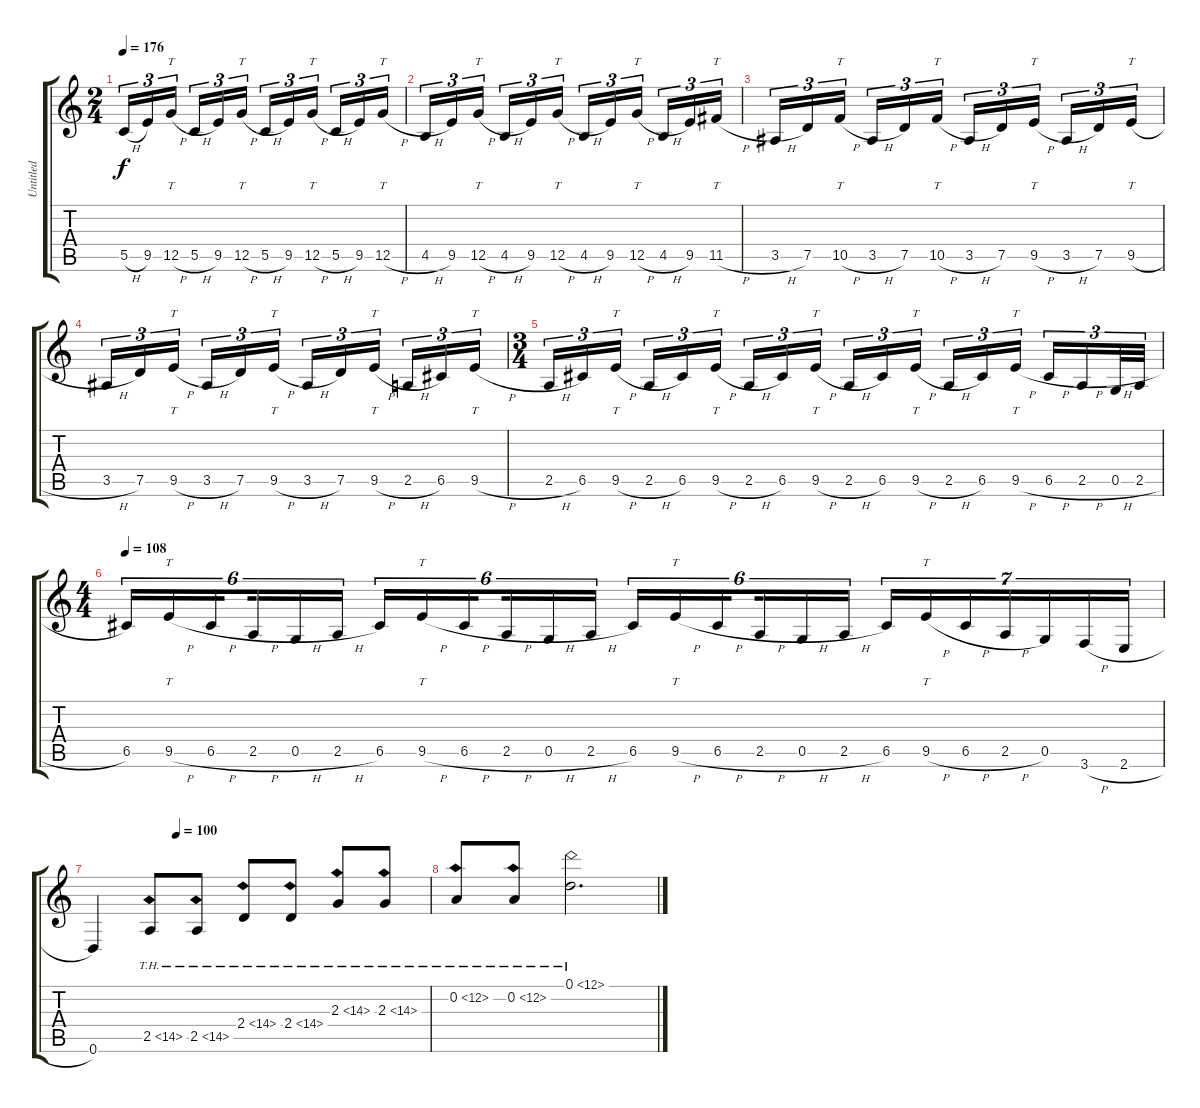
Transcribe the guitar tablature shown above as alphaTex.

\track ("Untitled" "Untitled") {instrument acousticguitarnylon}
\staff {score tabs}
\tuning (D4 A3 F3 C3 G2 D2) {hide}
\ts (2 4)
\tempo 176
\clef g2
\ks c
5.5{h}.16{tu (3 2) dy f} 9.5.16{tu (3 2)} 12.5{h}.16{tt tu (3 2) beam splitsecondary} 5.5{h}.16{tu (3 2)} 9.5.16{tu (3 2)} 12.5{h}.16{tt tu (3 2)} 5.5{h}.16{tu (3 2)} 9.5.16{tu (3 2)} 12.5{h}.16{tt tu (3 2) beam splitsecondary} 5.5{h}.16{tu (3 2)} 9.5.16{tu (3 2)} 12.5{h}.16{tt tu (3 2)} |
4.5{h}.16{tu (3 2)} 9.5.16{tu (3 2)} 12.5{h}.16{tt tu (3 2) beam splitsecondary} 4.5{h}.16{tu (3 2)} 9.5.16{tu (3 2)} 12.5{h}.16{tt tu (3 2)} 4.5{h}.16{tu (3 2)} 9.5.16{tu (3 2)} 12.5{h}.16{tt tu (3 2) beam splitsecondary} 4.5{h}.16{tu (3 2)} 9.5.16{tu (3 2)} 11.5{h}.16{tt tu (3 2)} |
3.5{h}.16{tu (3 2)} 7.5.16{tu (3 2)} 10.5{h}.16{tt tu (3 2) beam splitsecondary} 3.5{h}.16{tu (3 2)} 7.5.16{tu (3 2)} 10.5{h}.16{tt tu (3 2)} 3.5{h}.16{tu (3 2)} 7.5.16{tu (3 2)} 9.5{h}.16{tt tu (3 2) beam splitsecondary} 3.5{h}.16{tu (3 2)} 7.5.16{tu (3 2)} 9.5{h}.16{tt tu (3 2)} |
3.5{h}.16{tu (3 2)} 7.5.16{tu (3 2)} 9.5{h}.16{tt tu (3 2) beam splitsecondary} 3.5{h}.16{tu (3 2)} 7.5.16{tu (3 2)} 9.5{h}.16{tt tu (3 2)} 3.5{h}.16{tu (3 2)} 7.5.16{tu (3 2)} 9.5{h}.16{tt tu (3 2) beam splitsecondary} 2.5{h}.16{tu (3 2)} 6.5.16{tu (3 2)} 9.5{h}.16{tt tu (3 2)} |
\ts (3 4)
2.5{h}.16{tu (3 2)} 6.5.16{tu (3 2)} 9.5{h}.16{tt tu (3 2) beam splitsecondary} 2.5{h}.16{tu (3 2)} 6.5.16{tu (3 2)} 9.5{h}.16{tt tu (3 2)} 2.5{h}.16{tu (3 2)} 6.5.16{tu (3 2)} 9.5{h}.16{tt tu (3 2) beam splitsecondary} 2.5{h}.16{tu (3 2)} 6.5.16{tu (3 2)} 9.5{h}.16{tt tu (3 2)} 2.5{h}.16{tu (3 2)} 6.5.16{tu (3 2)} 9.5{h}.16{tt tu (3 2) beam splitsecondary} 6.5{h}.16{tu (3 2)} 2.5{h}.16{tu (3 2)} 0.5{h}.32{tu (3 2)} 2.5{h}.32{tu (3 2)} |
\ts (4 4)
\tempo 108
6.5.16{tu (6 4)} 9.5{h}.16{tt tu (6 4)} 6.5{h}.16{tu (6 4) beam splitsecondary} 2.5{h}.16{tu (6 4)} 0.5{h}.16{tu (6 4)} 2.5{h}.16{tu (6 4)} 6.5.16{tu (6 4)} 9.5{h}.16{tt tu (6 4)} 6.5{h}.16{tu (6 4) beam splitsecondary} 2.5{h}.16{tu (6 4)} 0.5{h}.16{tu (6 4)} 2.5{h}.16{tu (6 4)} 6.5.16{tu (6 4)} 9.5{h}.16{tt tu (6 4)} 6.5{h}.16{tu (6 4) beam splitsecondary} 2.5{h}.16{tu (6 4)} 0.5{h}.16{tu (6 4)} 2.5{h}.16{tu (6 4)} 6.5.16{tu (7 4)} 9.5{h}.16{tt tu (7 4)} 6.5{h}.16{tu (7 4)} 2.5{h}.16{tu (7 4)} 0.5.16{tu (7 4)} 3.6{h}.16{tu (7 4)} 2.6{h}.16{tu (7 4)} |
\tempo (100 0.25)
0.6.4 2.5{th 12}.8 2.5{th 12}.8 2.4{th 12}.8 2.4{th 12}.8 2.3{th 12}.8 2.3{th 12}.8 |
0.2{th 12}.8 0.2{th 12}.8 0.1{th 12}.2{d}
